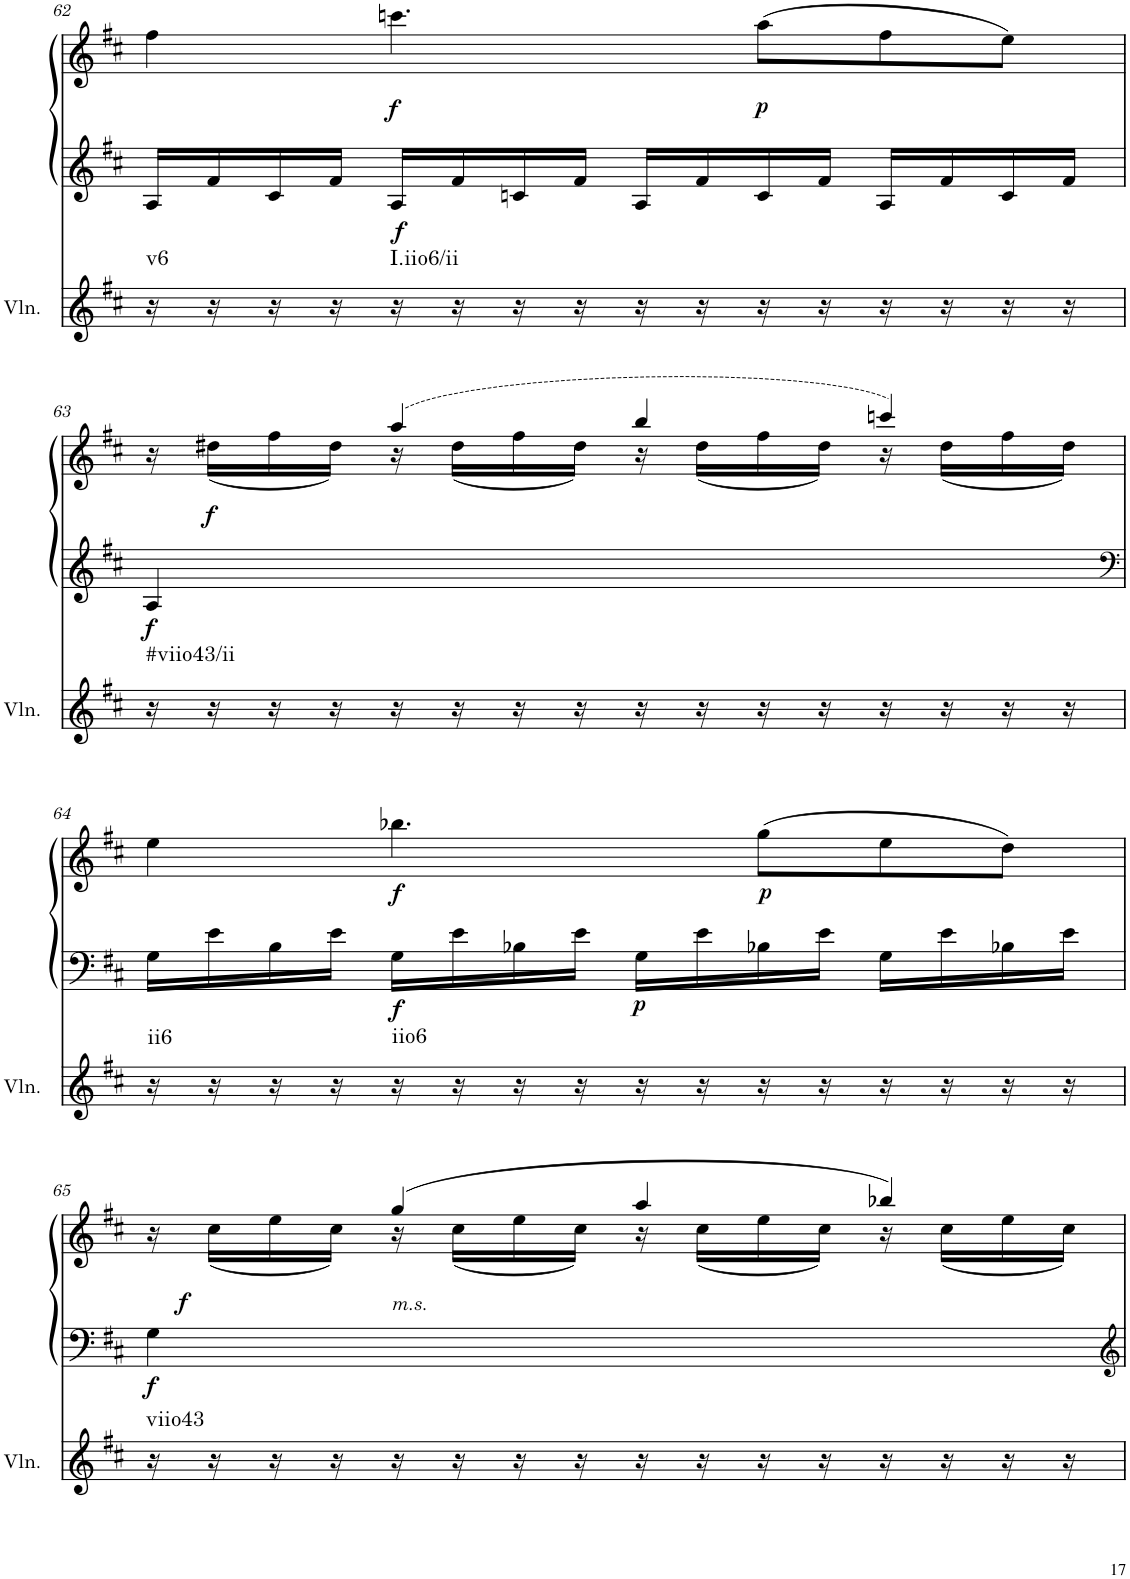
**kern	**harte	**kern	**kern	**dynam
*part2	*part2	*part1	*part1	*part1
*staff3	*	*staff2	*staff1	*staff1/2
*I"Violin	*	*I"unbenannt2	*	*
*I'Vln.	*	*	*	*
!!LO:PB:g=z
*clefG2	*	*clefG2	*clefG2	*
*k[f#c#]	*	*k[f#c#]	*k[f#c#]	*
*M4/4	*	*M4/4	*M4/4	*
=62	=62	=62	=62	=62
!	!LO:H:kt=v6	!	!	!
16r	N	16A/LL	4ff#\	.
16r	.	16f#/	.	.
16r	.	16c#/	.	.
16r	.	16f#/JJ	.	.
!	!	!	!	!LO:DY:b=2
!	!LO:H:kt=I.iio6/ii	!	!	!LO:DY:n=1:b
16r	N	16A/LL	4.cccn\	f f
16r	.	16f#/	.	.
16r	.	16cn/	.	.
16r	.	16f#/JJ	.	.
16r	.	16A/LL	.	.
16r	.	16f#/	.	.
!	!	!	!	!LO:DY:n=2:b
16r	.	16c/	(8aa\L	p
16r	.	16f#/JJ	.	.
16r	.	16A/LL	8ff#\	.
16r	.	16f#/	.	.
16r	.	16c/	8ee\J)	.
16r	.	16f#/JJ	.	.
!!LO:LB:g=z
=63	=63	=63	=63	=63
*	*	*	*^	*
!	!LO:H:kt=#viio43/ii	!	!	!	!LO:DY:b=2
16r	N	4A/	16r	4ryy	f
!	!	!	!	!	!LO:DY:b
16r	.	.	(<16dd#X\LL	.	f
16r	.	.	16ff#\	.	.
16r	.	.	16dd#\JJ)	.	.
16r	.	2.ryy	16r	(>4aa/	.
16r	.	.	(<16dd#\LL	.	.
16r	.	.	16ff#\	.	.
16r	.	.	16dd#\JJ)	.	.
16r	.	.	16r	4bb/	.
16r	.	.	(<16dd#\LL	.	.
16r	.	.	16ff#\	.	.
16r	.	.	16dd#\JJ)	.	.
16r	.	.	16r	4cccn/)	.
16r	.	.	(<16dd#\LL	.	.
16r	.	.	16ff#\	.	.
16r	.	.	16dd#\JJ)	.	.
*	*	*	*v	*v	*
!!LO:LB:g=z
=64	=64	=64	=64	=64
*	*	*clefF4	*	*
!	!LO:H:kt=ii6	!	!	!
16r	N	16G\LL	4ee\	.
16r	.	16e\	.	.
16r	.	16B\	.	.
16r	.	16e\JJ	.	.
!	!	!	!	!LO:DY:b=2
!	!LO:H:kt=iio6	!	!	!LO:DY:n=1:b
16r	N	16G\LL	4.bb-X\	f f
16r	.	16e\	.	.
16r	.	16B-X\	.	.
16r	.	16e\JJ	.	.
!	!	!	!	!LO:DY:n=2:b=2
16r	.	16G\LL	.	p
16r	.	16e\	.	.
!	!	!	!	!LO:DY:n=3:b
16r	.	16B-X\	(8gg\L	p
16r	.	16e\JJ	.	.
16r	.	16G\LL	8ee\	.
16r	.	16e\	.	.
16r	.	16B-X\	8dd\J)	.
16r	.	16e\JJ	.	.
!!LO:LB:g=z
=65	=65	=65	=65	=65
*	*	*	*^	*
!	!	!	!	!	!LO:DY:b=2
!	!LO:H:kt=viio43	!	!	!	!LO:DY:n=1:a=2
16r	N	4G\	16r	4ryy	f f
16r	.	.	(<16cc#\LL	.	.
16r	.	.	16ee\	.	.
16r	.	.	16cc#\JJ)	.	.
!	!	!LO:TX:a:i:t=m.s.	!	!	!
16r	.	2.ryy	16r	(>4gg/	.
16r	.	.	(<16cc#\LL	.	.
16r	.	.	16ee\	.	.
16r	.	.	16cc#\JJ)	.	.
16r	.	.	16r	4aa/	.
16r	.	.	(<16cc#\LL	.	.
16r	.	.	16ee\	.	.
16r	.	.	16cc#\JJ)	.	.
16r	.	.	16r	4bb-X/)	.
16r	.	.	(<16cc#\LL	.	.
16r	.	.	16ee\	.	.
16r	.	.	16cc#\JJ)	.	.
*	*	*	*v	*v	*
=	=	=	=	=
*-	*-	*-	*-	*-
